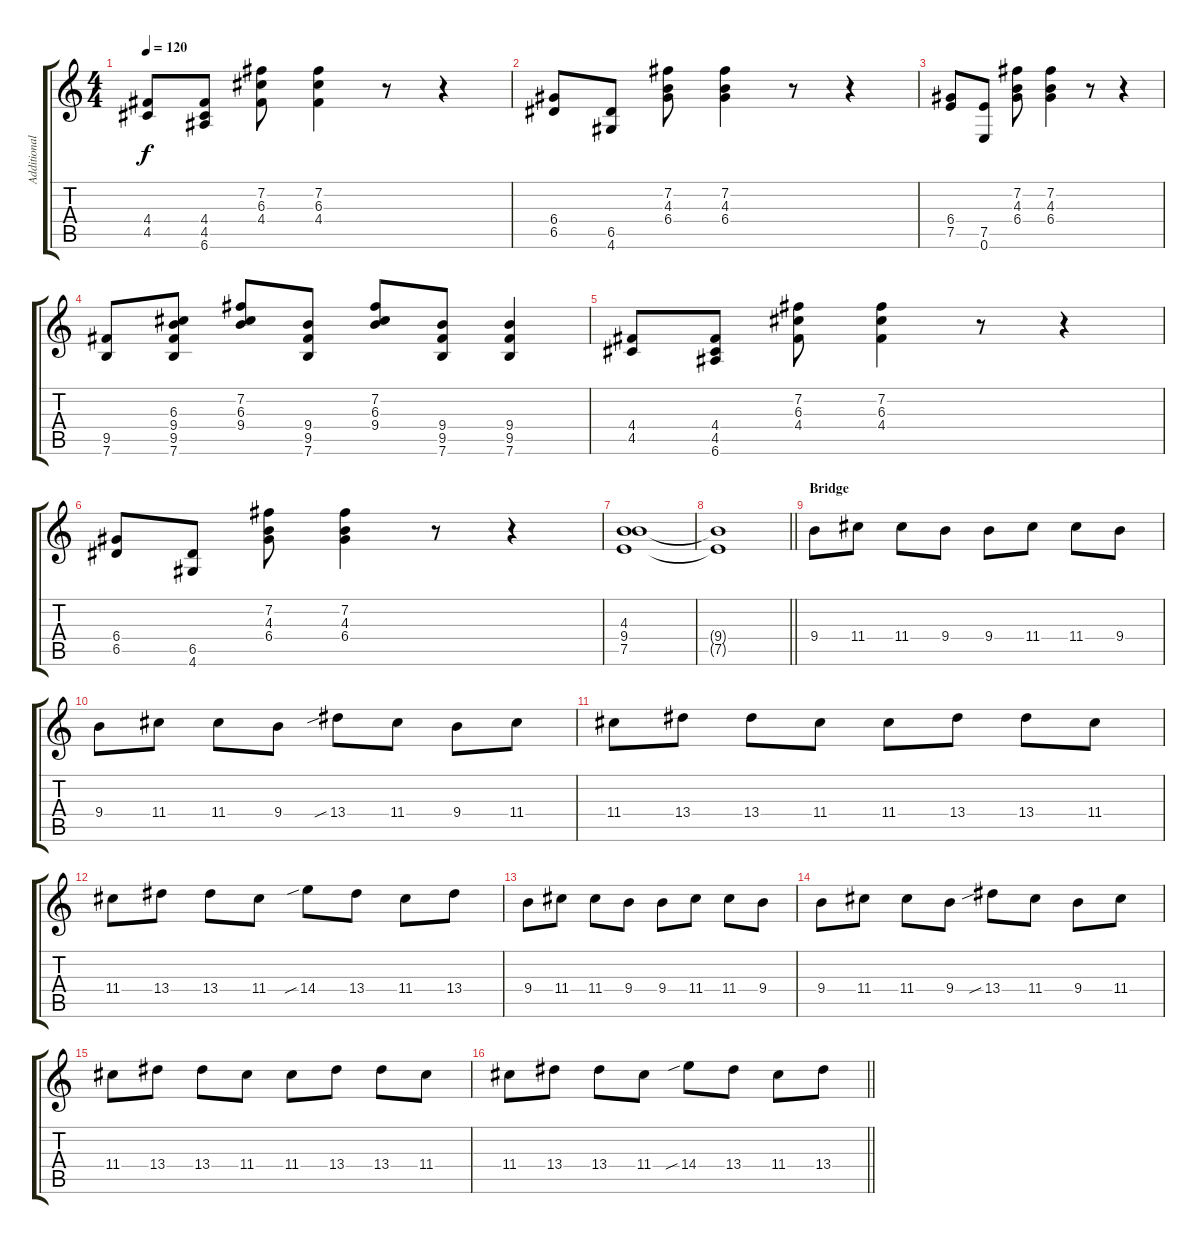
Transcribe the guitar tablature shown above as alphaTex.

\track ("Additional Guitar" "Additional") {instrument electricguitarclean}
\staff {score tabs}
\tuning (E4 B3 G3 D3 A2 E2) {hide}
\ts (4 4)
\tempo 120
\clef g2
\ks c
(4.4 4.5).8{dy f} (4.4 4.5 6.6).8 (7.2 6.3 4.4).8 (7.2 6.3 4.4).4 r.8 r.4 |
(6.4 6.5).8 (6.5 4.6).8 (7.2 4.3 6.4).8 (7.2 4.3 6.4).4 r.8 r.4 |
(6.4 7.5).8 (7.5 0.6).8 (7.2 4.3 6.4).8 (7.2 4.3 6.4).4 r.8 r.4 |
(9.5 7.6).8 (6.3 9.4 9.5 7.6).8 (7.2 6.3 9.4).8 (9.4 9.5 7.6).8 (7.2 6.3 9.4).8 (9.4 9.5 7.6).8 (9.4 9.5 7.6).4 |
(4.4 4.5).8 (4.4 4.5 6.6).8 (7.2 6.3 4.4).8 (7.2 6.3 4.4).4 r.8 r.4 |
(6.4 6.5).8 (6.5 4.6).8 (7.2 4.3 6.4).8 (7.2 4.3 6.4).4 r.8 r.4 |
(4.3 9.4 7.5).1 |
\barLineRight lightlight
(9.4{t} 7.5{t}).1 |
\section ("" "Bridge")
9.4.8{instrument overdrivenguitar} 11.4.8 11.4.8 9.4.8 9.4.8 11.4.8 11.4.8 9.4.8 |
9.4.8 11.4.8 11.4.8 9.4.8 13.4{sib}.8 11.4.8 9.4.8 11.4.8 |
11.4.8 13.4.8 13.4.8 11.4.8 11.4.8 13.4.8 13.4.8 11.4.8 |
11.4.8 13.4.8 13.4.8 11.4.8 14.4{sib}.8 13.4.8 11.4.8 13.4.8 |
9.4.8 11.4.8 11.4.8 9.4.8 9.4.8 11.4.8 11.4.8 9.4.8 |
9.4.8 11.4.8 11.4.8 9.4.8 13.4{sib}.8 11.4.8 9.4.8 11.4.8 |
11.4.8 13.4.8 13.4.8 11.4.8 11.4.8 13.4.8 13.4.8 11.4.8 |
\barLineRight lightlight
11.4.8 13.4.8 13.4.8 11.4.8 14.4{sib}.8 13.4.8 11.4.8 13.4.8
